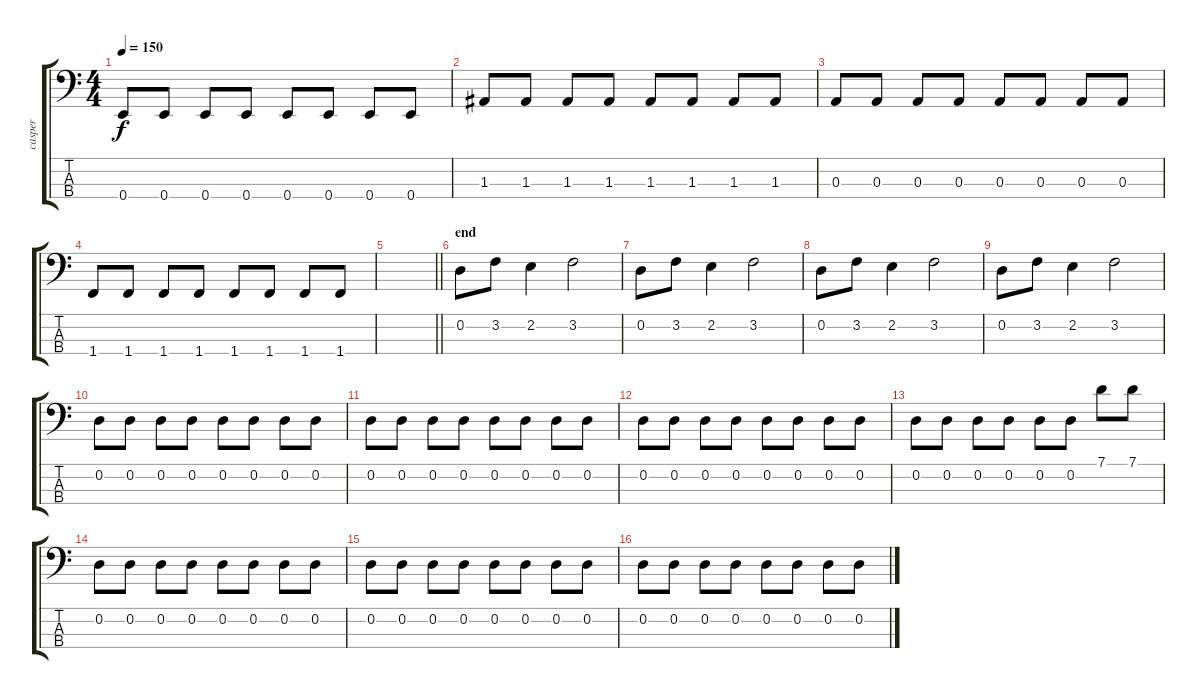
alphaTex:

\track ("casper" "casper") {instrument electricbasspick}
\staff {score tabs}
\tuning (G2 D2 A1 E1) {hide}
\ts (4 4)
\tempo 150
\clef f4
\ks c
0.4.8{dy f} 0.4.8 0.4.8 0.4.8 0.4.8 0.4.8 0.4.8 0.4.8 |
1.3.8 1.3.8 1.3.8 1.3.8 1.3.8 1.3.8 1.3.8 1.3.8 |
0.3.8 0.3.8 0.3.8 0.3.8 0.3.8 0.3.8 0.3.8 0.3.8 |
1.4.8 1.4.8 1.4.8 1.4.8 1.4.8 1.4.8 1.4.8 1.4.8 |
\barLineRight lightlight
|
\section ("" "end")
0.2.8 3.2.8 2.2.4 3.2.2 |
0.2.8 3.2.8 2.2.4 3.2.2 |
0.2.8 3.2.8 2.2.4 3.2.2 |
0.2.8 3.2.8 2.2.4 3.2.2 |
0.2.8 0.2.8 0.2.8 0.2.8 0.2.8 0.2.8 0.2.8 0.2.8 |
0.2.8 0.2.8 0.2.8 0.2.8 0.2.8 0.2.8 0.2.8 0.2.8 |
0.2.8 0.2.8 0.2.8 0.2.8 0.2.8 0.2.8 0.2.8 0.2.8 |
0.2.8 0.2.8 0.2.8 0.2.8 0.2.8 0.2.8 7.1.8 7.1.8 |
0.2.8 0.2.8 0.2.8 0.2.8 0.2.8 0.2.8 0.2.8 0.2.8 |
0.2.8 0.2.8 0.2.8 0.2.8 0.2.8 0.2.8 0.2.8 0.2.8 |
0.2.8 0.2.8 0.2.8 0.2.8 0.2.8 0.2.8 0.2.8 0.2.8
